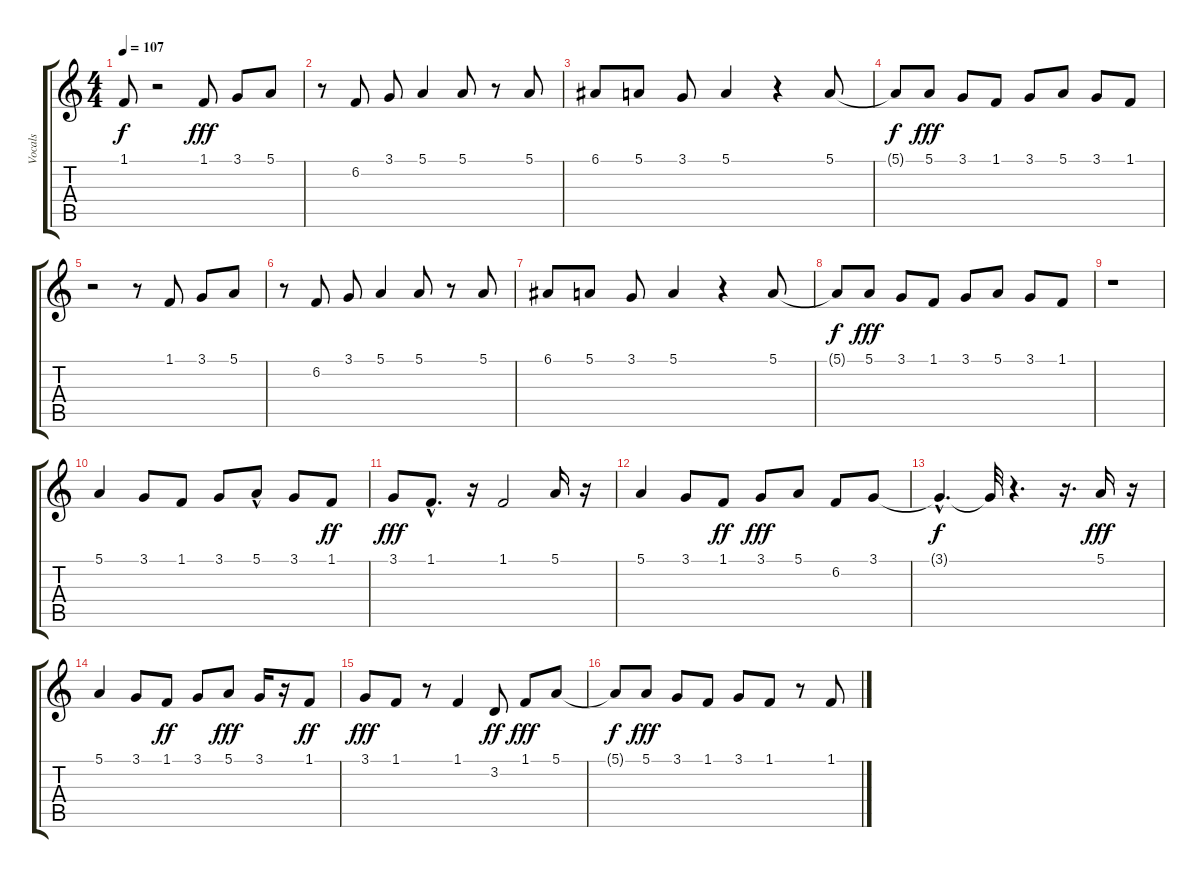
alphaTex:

\track ("Vocals" "Vocals") {instrument trumpet}
\staff {score tabs}
\tuning (E4 B3 G3 D3 A2 E2) {hide}
\ts (4 4)
\tempo 107
\clef g2
\ks c
1.1{t}.8{dy f} r.2 1.1.8{dy fff} 3.1.8 5.1.8 |
r.8 6.2.8 3.1.8 5.1.4 5.1.8 r.8 5.1.8 |
6.1.8 5.1.8 3.1.8 5.1.4 r.4 5.1.8 |
5.1{t}.8{dy f} 5.1.8{dy fff} 3.1.8 1.1.8 3.1.8 5.1.8 3.1.8 1.1.8 |
r.2 r.8 1.1.8 3.1.8 5.1.8 |
r.8 6.2.8 3.1.8 5.1.4 5.1.8 r.8 5.1.8 |
6.1.8 5.1.8 3.1.8 5.1.4 r.4 5.1.8 |
5.1{t}.8{dy f} 5.1.8{dy fff} 3.1.8 1.1.8 3.1.8 5.1.8 3.1.8 1.1.8 |
r.1 |
5.1.4 3.1.8 1.1.8 3.1.8 5.1{hac}.8 3.1.8 1.1.8{dy ff} |
3.1.8{dy fff} 1.1{hac}.8{d} r.16 1.1.2 5.1.16 r.16 |
5.1.4 3.1.8 1.1.8{dy ff} 3.1.8{dy fff} 5.1.8 6.2.8 3.1.8 |
3.1{hac t}.4{d dy f} 3.1{t}.32 r.4{d} r.16{d} 5.1.16{dy fff} r.16 |
5.1.4 3.1.8 1.1.8{dy ff} 3.1.8 5.1.8{dy fff} 3.1.16 r.16 1.1.8{dy ff} |
3.1.8{dy fff} 1.1.8 r.8 1.1.4 3.2.8{dy ff} 1.1.8{dy fff} 5.1.8 |
5.1{t}.8{dy f} 5.1.8{dy fff} 3.1.8 1.1.8 3.1.8 1.1.8 r.8 1.1.8
